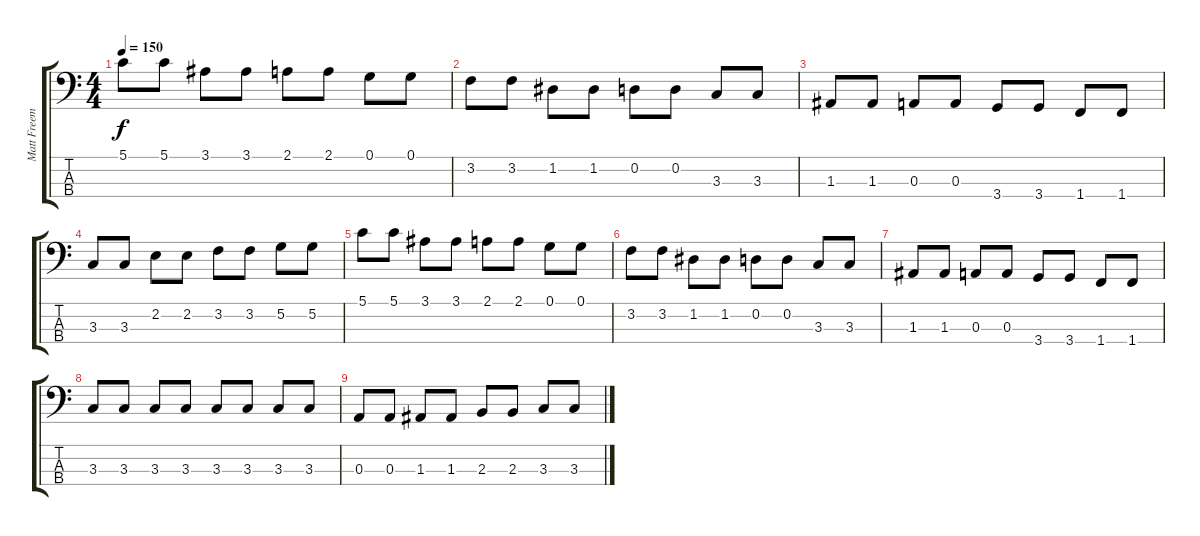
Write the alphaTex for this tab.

\track ("Matt Freeman" "Matt Freem") {instrument electricbasspick}
\staff {score tabs}
\tuning (G2 D2 A1 E1) {hide}
\ts (4 4)
\tempo 150
\clef f4
\ks c
5.1.8{dy f} 5.1.8 3.1.8 3.1.8 2.1.8 2.1.8 0.1.8 0.1.8 |
3.2.8 3.2.8 1.2.8 1.2.8 0.2.8 0.2.8 3.3.8 3.3.8 |
1.3.8 1.3.8 0.3.8 0.3.8 3.4.8 3.4.8 1.4.8 1.4.8 |
3.3.8 3.3.8 2.2.8 2.2.8 3.2.8 3.2.8 5.2.8 5.2.8 |
5.1.8 5.1.8 3.1.8 3.1.8 2.1.8 2.1.8 0.1.8 0.1.8 |
3.2.8 3.2.8 1.2.8 1.2.8 0.2.8 0.2.8 3.3.8 3.3.8 |
1.3.8 1.3.8 0.3.8 0.3.8 3.4.8 3.4.8 1.4.8 1.4.8 |
3.3.8 3.3.8 3.3.8 3.3.8 3.3.8 3.3.8 3.3.8 3.3.8 |
0.3.8 0.3.8 1.3.8 1.3.8 2.3.8 2.3.8 3.3.8 3.3.8
